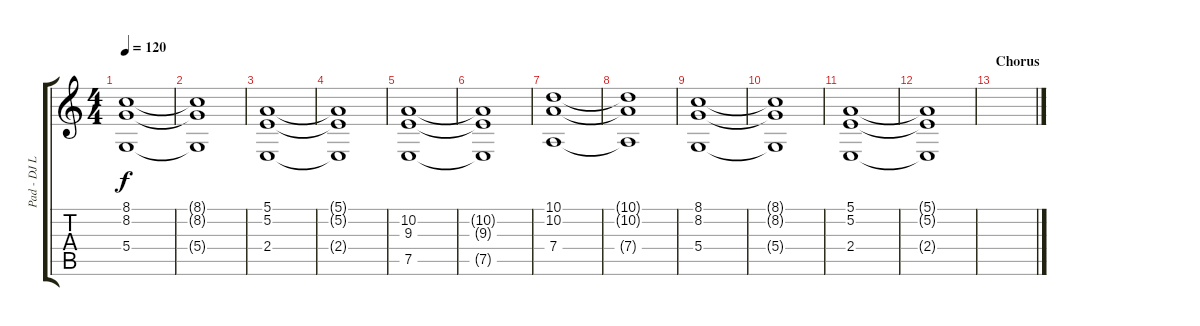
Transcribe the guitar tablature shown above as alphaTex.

\track ("Pad - DJ Lethal" "Pad - DJ L") {instrument stringensemble1}
\staff {score tabs}
\tuning (E4 B3 G3 D3 A2 E2) {hide}
\ts (4 4)
\tempo 120
\clef g2
\ks c
(8.1 8.2 5.4).1{dy f} |
(8.1{t} 8.2{t} 5.4{t}).1 |
(5.1 5.2 2.4).1 |
(5.1{t} 5.2{t} 2.4{t}).1 |
(10.2 9.3 7.5).1 |
(10.2{t} 9.3{t} 7.5{t}).1 |
(10.1 10.2 7.4).1 |
(10.1{t} 10.2{t} 7.4{t}).1 |
(8.1 8.2 5.4).1 |
(8.1{t} 8.2{t} 5.4{t}).1 |
(5.1 5.2 2.4).1 |
(5.1{t} 5.2{t} 2.4{t}).1 |
\section ("" "Chorus")
